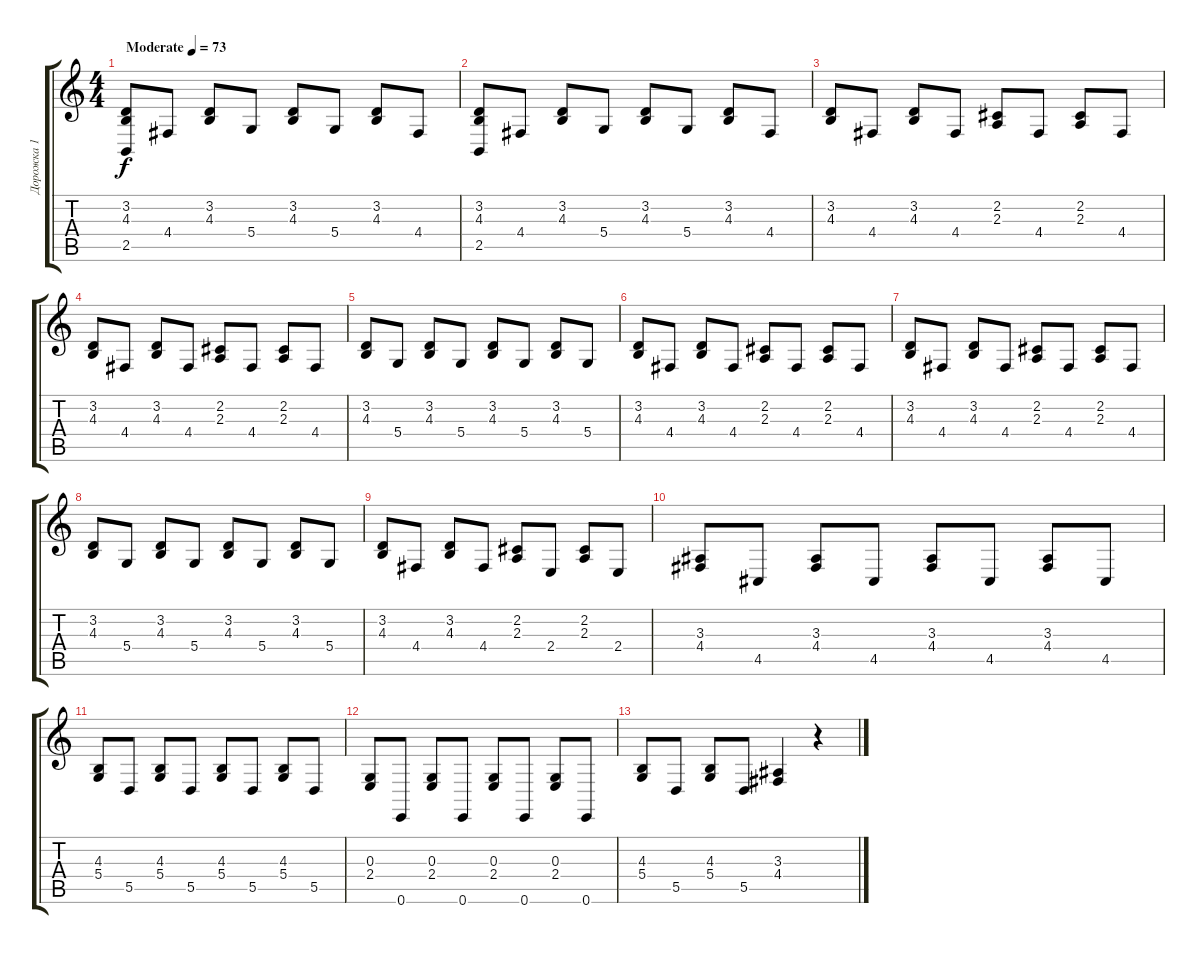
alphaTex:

\track ("Дорожка 1" "Дорожка 1") {instrument brightacousticpiano}
\staff {score tabs}
\tuning (E4 B3 G3 D3 A2 E2) {hide}
\ts (4 4)
\tempo (73 "Moderate")
\clef g2
\ks c
(3.2 4.3 2.5).8{dy f instrument brightacousticpiano} 4.4.8 (3.2 4.3).8 5.4.8 (3.2 4.3).8 5.4.8 (3.2 4.3).8 4.4.8 |
(3.2 4.3 2.5).8 4.4.8 (3.2 4.3).8 5.4.8 (3.2 4.3).8 5.4.8 (3.2 4.3).8 4.4.8 |
(3.2 4.3).8 4.4.8 (3.2 4.3).8 4.4.8 (2.2 2.3).8 4.4.8 (2.2 2.3).8 4.4.8 |
(3.2 4.3).8 4.4.8 (3.2 4.3).8 4.4.8 (2.2 2.3).8 4.4.8 (2.2 2.3).8 4.4.8 |
(3.2 4.3).8 5.4.8 (3.2 4.3).8 5.4.8 (3.2 4.3).8 5.4.8 (3.2 4.3).8 5.4.8 |
(3.2 4.3).8 4.4.8 (3.2 4.3).8 4.4.8 (2.2 2.3).8 4.4.8 (2.2 2.3).8 4.4.8 |
(3.2 4.3).8 4.4.8 (3.2 4.3).8 4.4.8 (2.2 2.3).8 4.4.8 (2.2 2.3).8 4.4.8 |
(3.2 4.3).8 5.4.8 (3.2 4.3).8 5.4.8 (3.2 4.3).8 5.4.8 (3.2 4.3).8 5.4.8 |
(3.2 4.3).8 4.4.8 (3.2 4.3).8 4.4.8 (2.2 2.3).8 2.4.8 (2.2 2.3).8 2.4.8 |
(3.3 4.4).8 4.5.8 (3.3 4.4).8 4.5.8 (3.3 4.4).8 4.5.8 (3.3 4.4).8 4.5.8 |
(4.3 5.4).8 5.5.8 (4.3 5.4).8 5.5.8 (4.3 5.4).8 5.5.8 (4.3 5.4).8 5.5.8 |
(0.3 2.4).8 0.6.8 (0.3 2.4).8 0.6.8 (0.3 2.4).8 0.6.8 (0.3 2.4).8 0.6.8 |
(4.3 5.4).8 5.5.8 (4.3 5.4).8 5.5.8 (3.3 4.4).4 r.4
